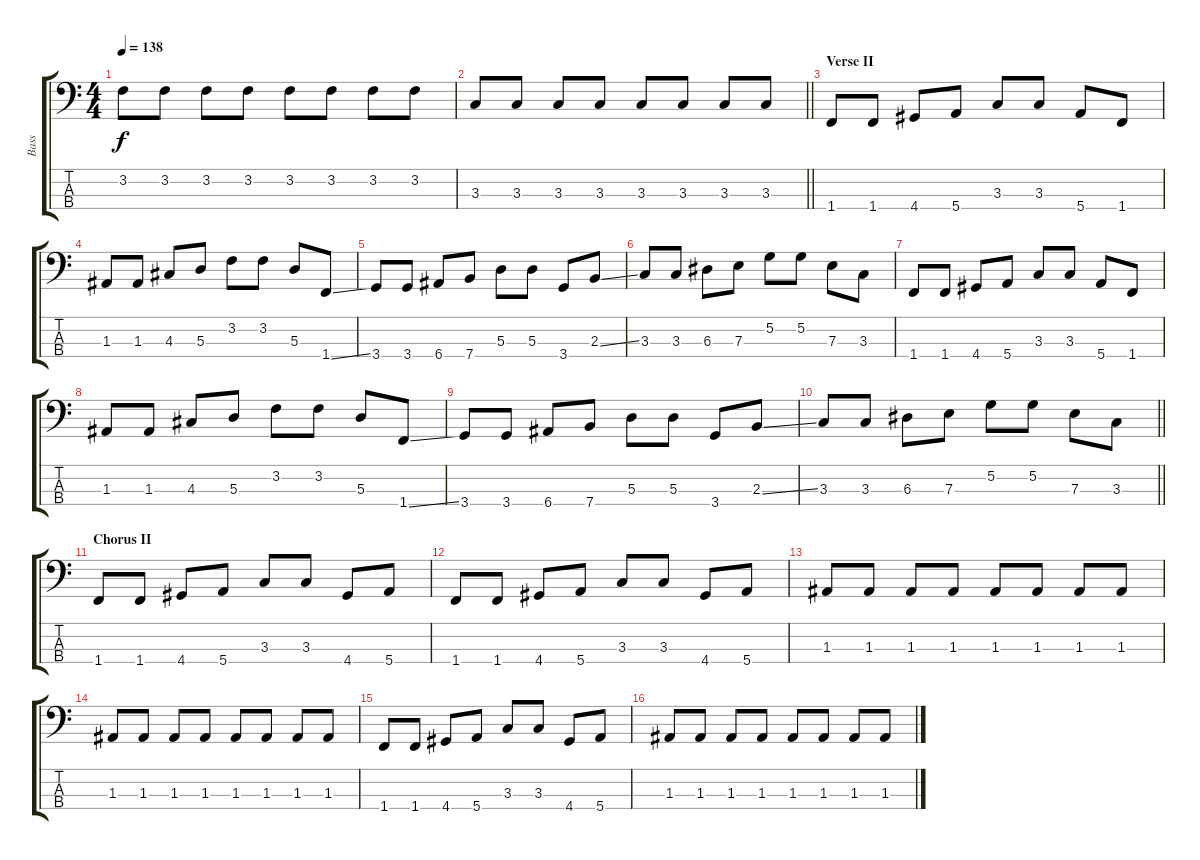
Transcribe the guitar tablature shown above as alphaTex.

\track ("Bass" "Bass") {instrument electricbassfinger}
\staff {score tabs}
\tuning (G2 D2 A1 E1) {hide}
\ts (4 4)
\tempo 138
\clef f4
\ks c
3.2.8{dy f} 3.2.8 3.2.8 3.2.8 3.2.8 3.2.8 3.2.8 3.2.8 |
\barLineRight lightlight
3.3.8 3.3.8 3.3.8 3.3.8 3.3.8 3.3.8 3.3.8 3.3.8 |
\section ("" "Verse II")
1.4.8 1.4.8 4.4.8 5.4.8 3.3.8 3.3.8 5.4.8 1.4.8 |
1.3.8 1.3.8 4.3.8 5.3.8 3.2.8 3.2.8 5.3.8 1.4{ss}.8 |
3.4.8 3.4.8 6.4.8 7.4.8 5.3.8 5.3.8 3.4.8 2.3{ss}.8 |
3.3.8 3.3.8 6.3.8 7.3.8 5.2.8 5.2.8 7.3.8 3.3.8 |
1.4.8 1.4.8 4.4.8 5.4.8 3.3.8 3.3.8 5.4.8 1.4.8 |
1.3.8 1.3.8 4.3.8 5.3.8 3.2.8 3.2.8 5.3.8 1.4{ss}.8 |
3.4.8 3.4.8 6.4.8 7.4.8 5.3.8 5.3.8 3.4.8 2.3{ss}.8 |
\barLineRight lightlight
3.3.8 3.3.8 6.3.8 7.3.8 5.2.8 5.2.8 7.3.8 3.3.8 |
\section ("" "Chorus II")
1.4.8 1.4.8 4.4.8 5.4.8 3.3.8 3.3.8 4.4.8 5.4.8 |
1.4.8 1.4.8 4.4.8 5.4.8 3.3.8 3.3.8 4.4.8 5.4.8 |
1.3.8 1.3.8 1.3.8 1.3.8 1.3.8 1.3.8 1.3.8 1.3.8 |
1.3.8 1.3.8 1.3.8 1.3.8 1.3.8 1.3.8 1.3.8 1.3.8 |
1.4.8 1.4.8 4.4.8 5.4.8 3.3.8 3.3.8 4.4.8 5.4.8 |
1.3.8 1.3.8 1.3.8 1.3.8 1.3.8 1.3.8 1.3.8 1.3.8
